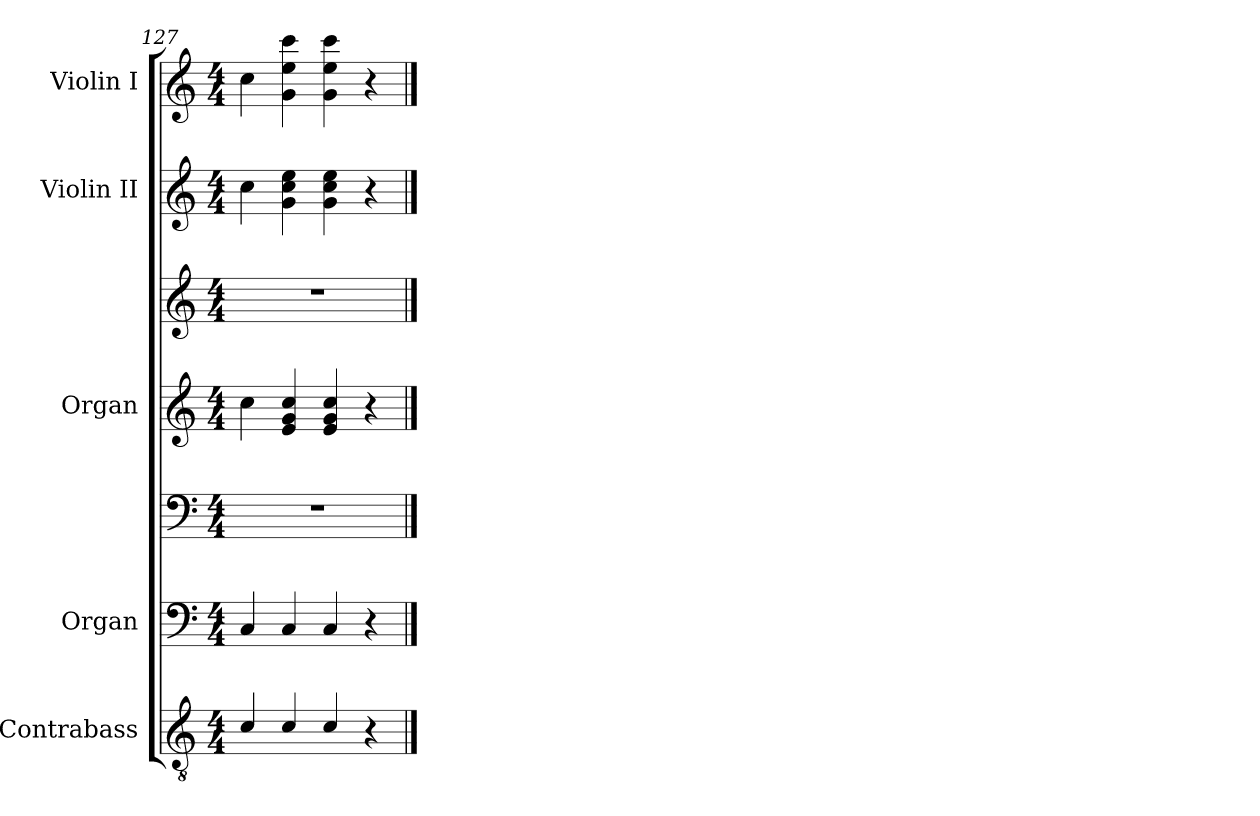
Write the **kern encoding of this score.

**kern	**kern	**kern	**kern	**kern	**kern	**kern
*part5	*part4	*part4	*part3	*part3	*part2	*part1
*staff7	*staff6	*staff5	*staff4	*staff3	*staff2	*staff1
*I"Contrabass	*I"Organ	*	*I"Organ	*	*I"Violin II	*I"Violin I
*I'Cb.	*I'Org.	*	*I'Org.	*	*I'Vln.	*I'Vln.
*clefGv2	*clefF4	*clefF4	*clefG2	*clefG2	*clefG2	*clefG2
*ITrd7c12	*	*	*	*	*	*
*k[]	*k[]	*k[]	*k[]	*k[]	*k[]	*k[]
*M4/4	*M4/4	*M4/4	*M4/4	*M4/4	*M4/4	*M4/4
=127	=127	=127	=127	=127	=127	=127
4C/	4C/	1r	4cc\	1r	4cc\	4cc\
4C/	4C/	.	4e/ 4g/ 4cc/	.	4g\ 4cc\ 4ee\	4g\ 4ee\ 4ccc\
4C/	4C/	.	4e/ 4g/ 4cc/	.	4g\ 4cc\ 4ee\	4g\ 4ee\ 4ccc\
4r	4r	.	4r	.	4r	4r
==	==	==	==	==	==	==
*-	*-	*-	*-	*-	*-	*-
